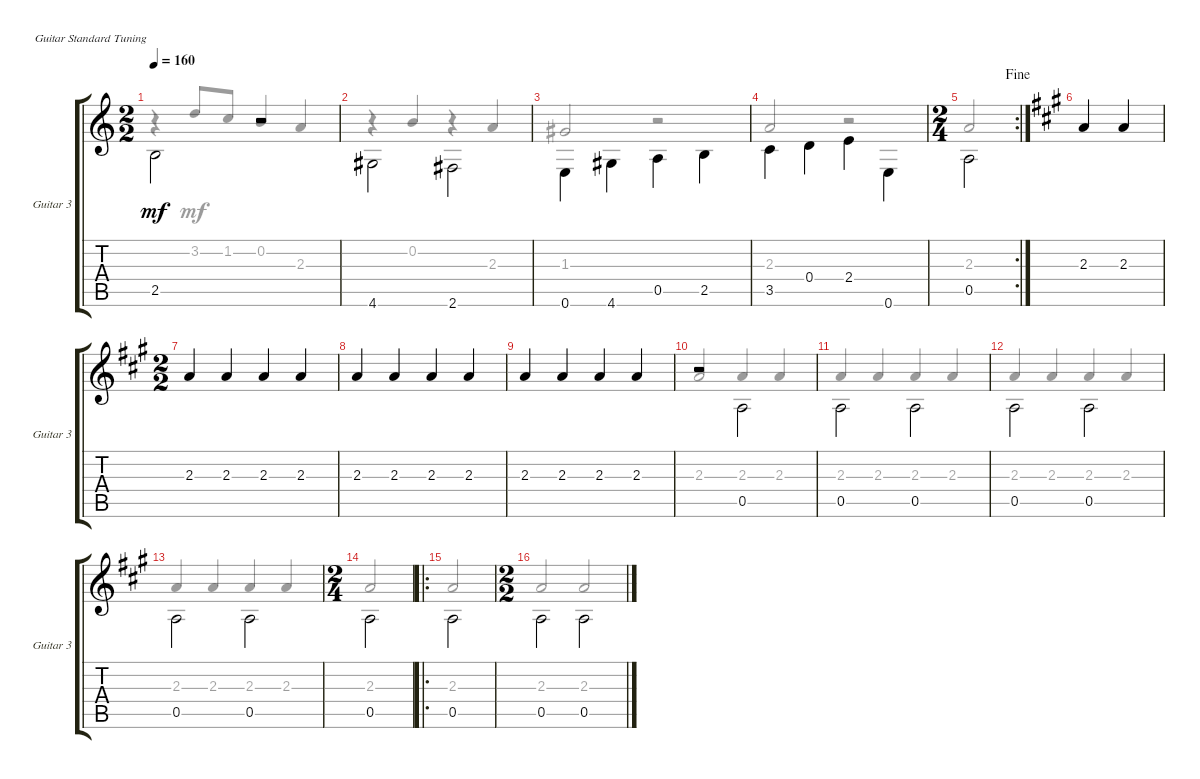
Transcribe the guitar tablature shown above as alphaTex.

\defaultSystemsLayout 4
\bracketExtendMode groupsimilarinstruments
\useSystemSignSeparator
\singleTrackTrackNamePolicy allsystems
\multiTrackTrackNamePolicy allsystems
\firstSystemTrackNameOrientation horizontal
\otherSystemsTrackNameOrientation horizontal
\track ("Guitar 3" "Guitar 3") {instrument acousticguitarsteel}
\staff {score tabs}
\tuning (E4 B3 G3 D3 A2 E2)
\voice
\ts (2 2)
\tempo 160
\clef g2
\ks c
2.5.2{dy mf beam invert} r.2{beam invert} |
4.6.2{beam invert} 2.6.2{beam invert} |
0.6.4{beam invert} 4.6.4{beam invert} 0.5.4{beam invert} 2.5.4{beam invert} |
3.5.4{beam invert} 0.4.4{beam invert} 2.4.4{beam invert} 0.6.4{beam invert} |
\rc 2
\ts (2 4)
\jump fine
0.5.2{beam invert} |
\ks a
2.3.4 2.3.4 |
\ts (2 2)
2.3.4 2.3.4 2.3.4 2.3.4 |
2.3.4 2.3.4 2.3.4 2.3.4 |
2.3.4 2.3.4 2.3.4 2.3.4 |
r.2 0.5.2{beam invert} |
0.5.2{beam invert} 0.5.2{beam invert} |
0.5.2{beam invert} 0.5.2{beam invert} |
0.5.2{beam invert} 0.5.2{beam invert} |
\ts (2 4)
0.5.2{beam invert} |
\ro
0.5.2{beam invert} |
\ts (2 2)
0.5.2{beam invert} 0.5.2{beam invert}
\voice
\clef g2
\ottava regular
\simile none
\ks c
r.4{dy mf beam invert} 3.2.8 1.2.8{beam invert} 0.2.4{beam invert} 2.3.4{beam invert} |
r.4{beam invert} 0.2.4{beam invert} r.4{beam invert} 2.3.4{beam invert} |
1.3.2{beam invert} r.2{beam invert} |
2.3.2{beam invert} r.2{beam invert} |
2.3.2{beam invert} |
\ks a
|
|
|
|
2.3.2{beam invert} 2.3.4{beam invert} 2.3.4{beam invert} |
2.3.4{beam invert} 2.3.4{beam invert} 2.3.4{beam invert} 2.3.4{beam invert} |
2.3.4{beam invert} 2.3.4{beam invert} 2.3.4{beam invert} 2.3.4{beam invert} |
2.3.4{beam invert} 2.3.4{beam invert} 2.3.4{beam invert} 2.3.4{beam invert} |
2.3.2{beam invert} |
2.3.2{beam invert} |
2.3.2{beam invert} 2.3.2{beam invert}
